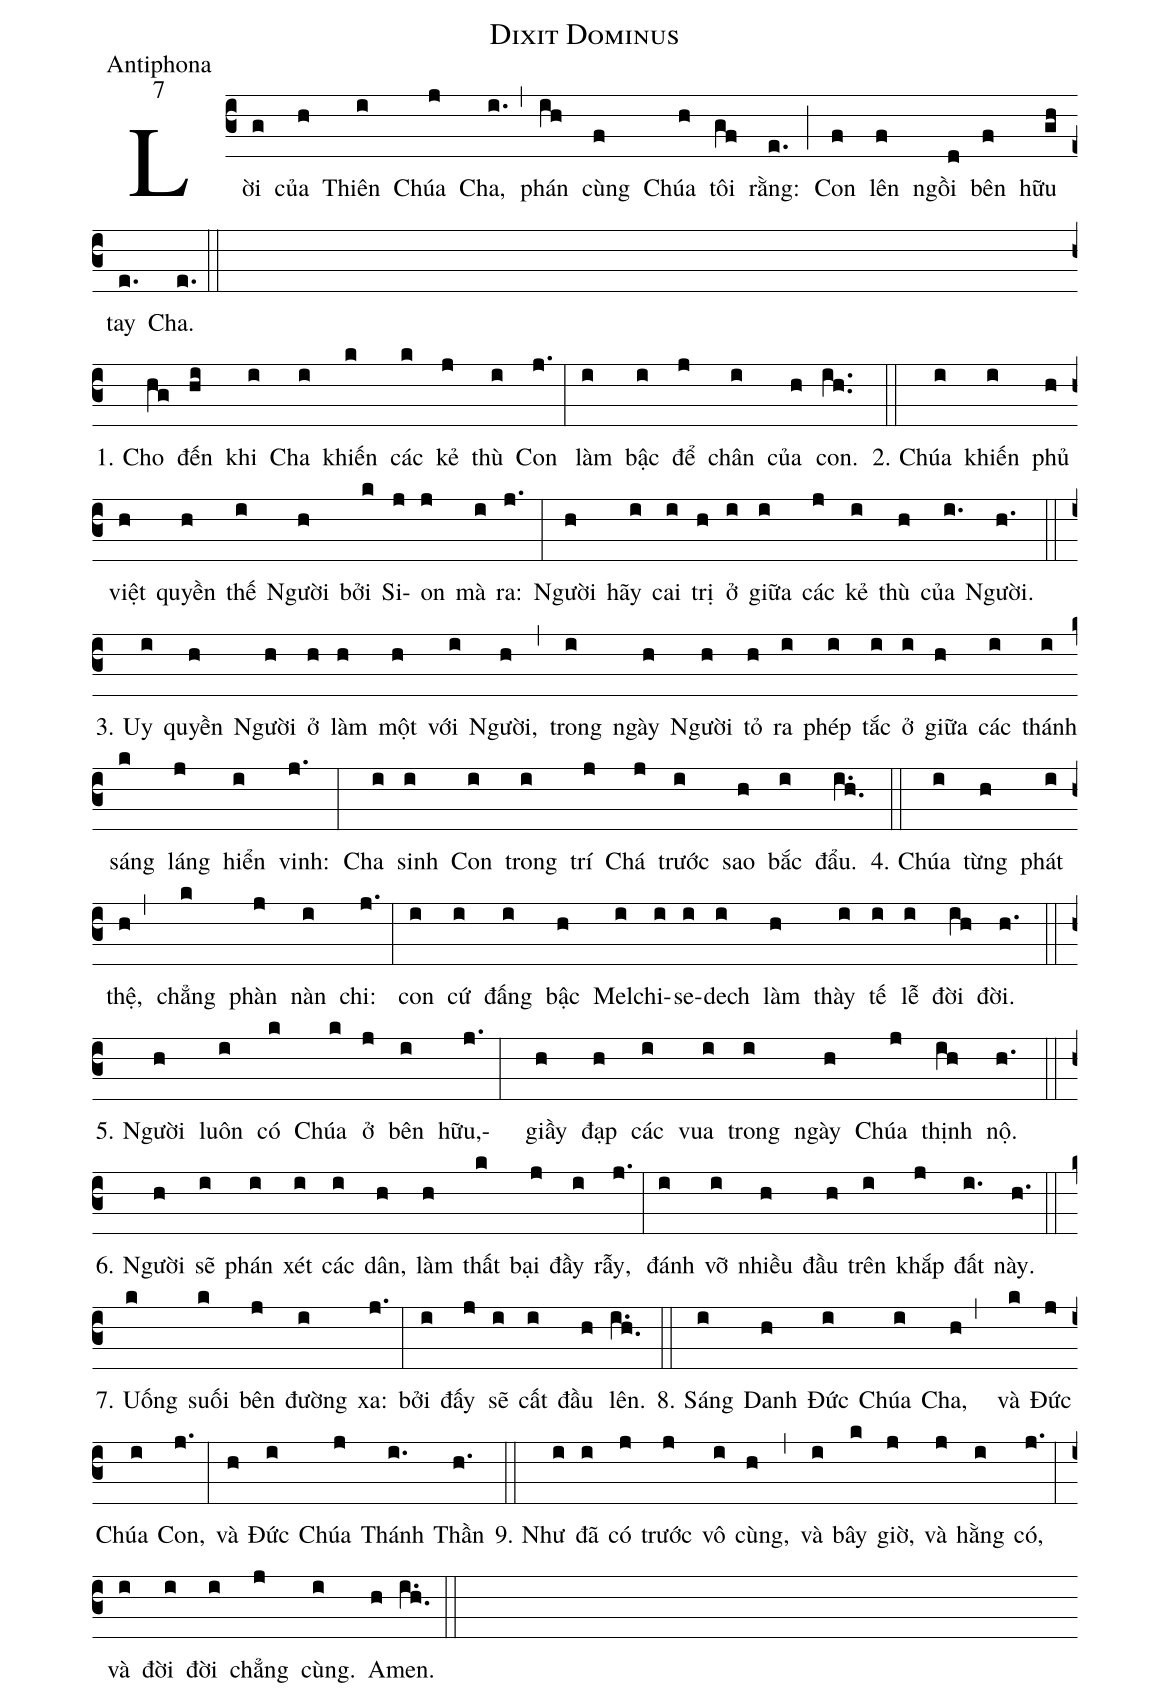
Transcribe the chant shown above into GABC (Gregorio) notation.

name:Dixit Dominus;
office-part:Antiphona;
mode:7;
%%
(c3)Lời(g) của(h) Thiên(i) Chúa(j) Cha,(i.) (,) phán(ih) cùng(f) Chúa(h) tôi(gf) rằng:(e.) (;) Con(f) lên(f) ngồi(d) bên(f) hữu(gh) tay(e.) Cha.(e.) (::Z)
1. Cho(hg) đến(hi) khi(i) Cha(i) khiến(k) các(k) kẻ(j) thù(i) Con(j.) (:)làm(i) bậc(i) để(j) chân(i) của(h) con.(ih..) (::)

2. Chúa(i) khiến(i) phủ(h) việt(h) quyền(h) thế(i) Người(h) bởi(k) Si(j)on(j) mà(i) ra:(j.) (:)Người(h) hãy(i) cai(i) trị(h) ở(i) giữa(i) các(j) kẻ(i) thù(h) của(i.) Người.(h.) (::)

3. Uy(i) quyền(h) Người(h) ở(h) làm(h) một(h) với(i) Người,(h) (,) trong(i) ngày(h) Người(h) tỏ(h) ra(i) phép(i) tắc(i) ở(i) giữa(h) các(i) thánh(i) sáng(k) láng(j) hiển(i) vinh:(j.) (:)Cha(i) sinh(i) Con(i) trong(i) trí(j) Chá(j) trước(i) sao(h) bắc(i) đẩu.(i.h.) (::)

4. Chúa(i) từng(h) phát(i) thệ,(h,) chẳng(k) phàn(j) nàn(i) chi:(j.) (:)con(i) cứ(i) đấng(i) bậc(h) Mel(i)chi(i)se(i)dech(i) làm(h) thày(i) tế(i) lễ(i) đời(ih) đời.(h.) (::)

5. Người(h) luôn(i) có(k) Chúa(k) ở(j) bên(i) hữu,(j.:)giầy(h) đạp(h) các(i) vua(i) trong(i) ngày(h) Chúa(j) thịnh(ih) nộ.(h.) (::)

6. Người(h) sẽ(i) phán(i) xét(i) các(i) dân,(h) làm(h) thất(k) bại(j) đầy(i) rẫy,(j.) (:)đánh(i) vỡ(i) nhiều(h) đầu(h) trên(i) khắp(j) đất(i.) này.(h.) (::)

7. Uống(k) suối(k) bên(j) đường(i) xa:(j.) (:)bởi(i) đấy(j) sẽ(i) cất(i) đầu(h) lên.(i.h.) (::)

8. Sáng(i) Danh(h) Đức(i) Chúa(i) Cha,(h,) và(k) Đức(j) Chúa(i) Con,(j.) (:)và(h) Đức(i) Chúa(j) Thánh(i.) Thần(h.) (::)
9. Như(i) đã(i) có(j) trước(j) vô(i) cùng,(h) (,) và(i) bây(k) giờ,(j) và(j) hằng(i) có,(j.) (:)và(i) đời(i) đời(i) chẳng(j) cùng.(i) A(h)men.(i.h.) (::)
